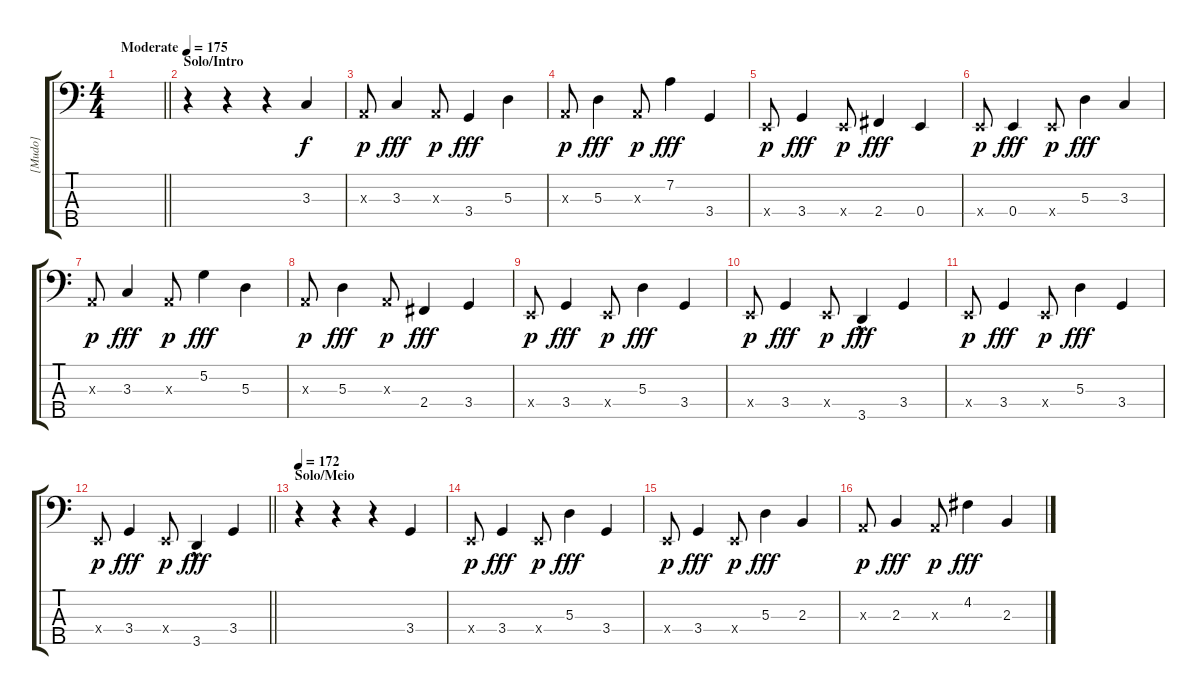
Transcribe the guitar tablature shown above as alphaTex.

\track ("[Mudo]" "[Mudo]") {instrument electricbassfinger}
\staff {score tabs}
\tuning (G2 D2 A1 E1 B0) {hide}
\ts (4 4)
\tempo (175 "Moderate")
\clef f4
\barLineRight lightlight
\ks c
|
\section ("" "Solo/Intro")
r.4 r.4 r.4 3.3.4 |
0.3{x}.8{dy p} 3.3.4{dy fff} 0.3{x}.8{dy p} 3.4.4{dy fff} 5.3.4 |
0.3{x}.8{dy p} 5.3.4{dy fff} 0.3{x}.8{dy p} 7.2.4{dy fff} 3.4.4 |
0.4{x}.8{dy p} 3.4.4{dy fff} 0.4{x}.8{dy p} 2.4.4{dy fff} 0.4.4 |
0.4{x}.8{dy p} 0.4.4{dy fff} 0.4{x}.8{dy p} 5.3.4{dy fff} 3.3.4 |
0.3{x}.8{dy p} 3.3.4{dy fff} 0.3{x}.8{dy p} 5.2.4{dy fff} 5.3.4 |
0.3{x}.8{dy p} 5.3.4{dy fff} 0.3{x}.8{dy p} 2.4.4{dy fff} 3.4.4 |
0.4{x}.8{dy p} 3.4.4{dy fff} 0.4{x}.8{dy p} 5.3.4{dy fff} 3.4.4 |
0.4{x}.8{dy p} 3.4.4{dy fff} 0.4{x}.8{dy p} 3.5{hac}.4{dy fff} 3.4.4 |
0.4{x}.8{dy p} 3.4.4{dy fff} 0.4{x}.8{dy p} 5.3.4{dy fff} 3.4.4 |
\barLineRight lightlight
0.4{x}.8{dy p} 3.4.4{dy fff} 0.4{x}.8{dy p} 3.5{hac}.4{dy fff} 3.4.4 |
\section ("" "Solo/Meio")
\tempo 172
r.4 r.4 r.4 3.4.4 |
0.4{x}.8{dy p} 3.4.4{dy fff} 0.4{x}.8{dy p} 5.3.4{dy fff} 3.4.4 |
0.4{x}.8{dy p} 3.4.4{dy fff} 0.4{x}.8{dy p} 5.3.4{dy fff} 2.3.4 |
0.3{x}.8{dy p} 2.3.4{dy fff} 0.3{x}.8{dy p} 4.2.4{dy fff} 2.3.4
